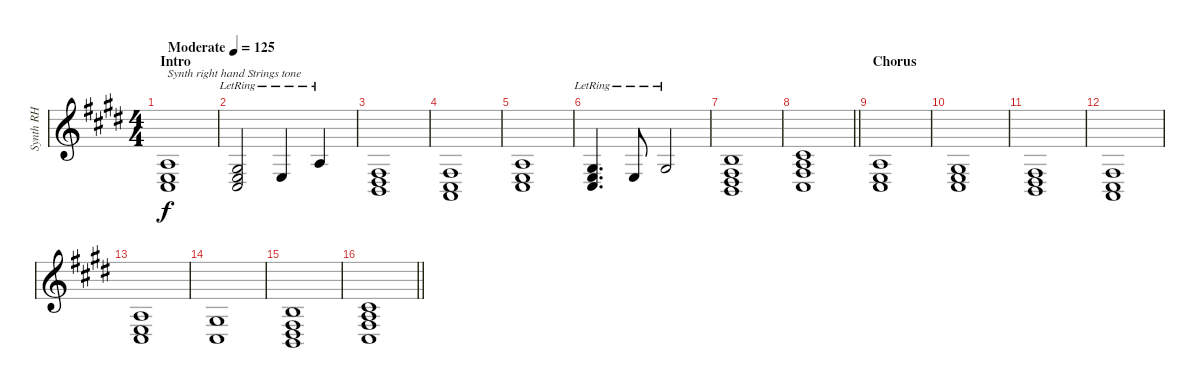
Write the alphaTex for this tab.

\track ("Synth RH" "Synth RH") {instrument stringensemble1}
\staff {score}
\tuning (E4 B3 G3 D3 A2 E2) {hide}
\ts (4 4)
\section ("" "Intro")
\tempo (125 "Moderate")
\clef g2
\ks c#minor
(2.3 2.4 4.5).1{txt "Synth right hand Strings tone" dy f instrument stringensemble1} |
(1.3{lr} 2.4{lr} 4.5{lr}).2 2.4{lr}.4 2.3{lr}.4 |
(4.4 6.5 7.6).1 |
(4.4 4.5 5.6).1 |
(2.3 2.4 4.5).1 |
(1.3{lr} 2.4{lr} 4.5{lr}).4{d} 2.4{lr}.8 1.3{lr}.2 |
(0.2 4.4 6.5 7.6).1 |
\barLineRight lightlight
(2.2 2.3 4.4 4.5).1 |
\section ("" "Chorus")
(2.3 2.4 4.5).1 |
(1.3 2.4 4.5).1 |
(4.4 6.5 7.6).1 |
(4.4 4.5 5.6).1 |
(2.3 2.4 4.5).1 |
(1.3 4.5).1 |
(0.2 4.4 6.5 7.6).1 |
\barLineRight lightlight
(2.2 2.3 4.4 4.5).1
